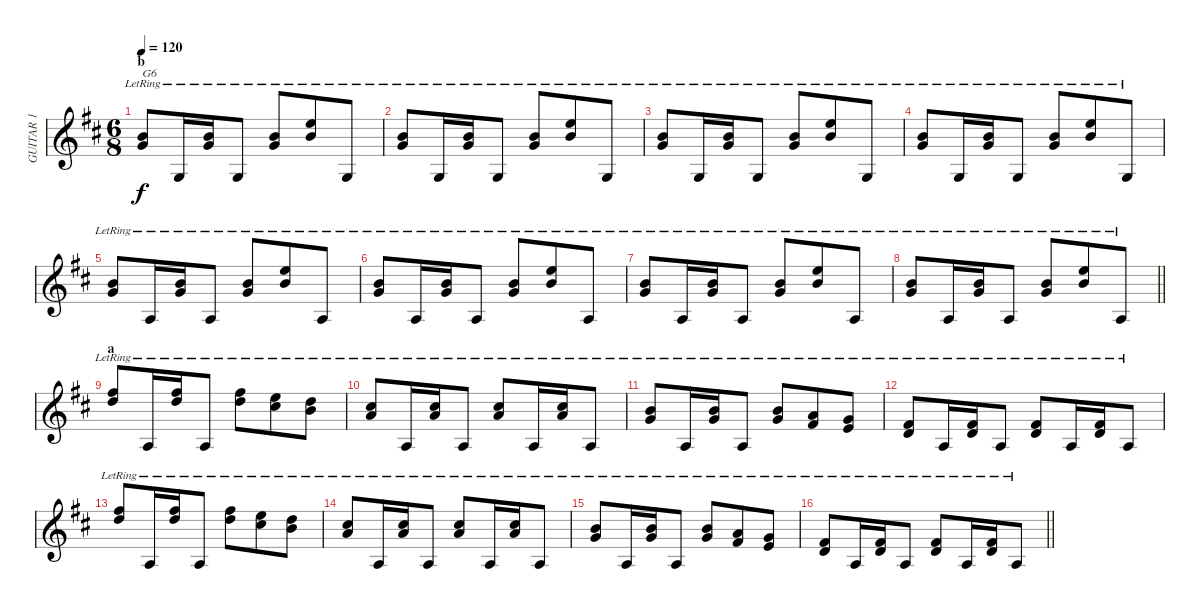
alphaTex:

\track ("GUITAR 1" "GUITAR 1") {instrument acousticguitarnylon}
\staff {score}
\tuning (E4 B3 G3 D3 A2 E2) {hide}
\ts (6 8)
\section ("" "b")
\tempo 120
\clef g2
\ks d
(4.3{lr} 5.4{lr}).8{txt "G6" dy f} 3.6{lr}.16 (4.3{lr} 5.4{lr}).16 3.6{lr}.8 (4.3{lr} 5.4{lr}).8 (0.1{lr} 0.2{lr}).8 3.6{lr}.8 |
(4.3{lr} 5.4{lr}).8 3.6{lr}.16 (4.3{lr} 5.4{lr}).16 3.6{lr}.8 (4.3{lr} 5.4{lr}).8 (0.1{lr} 0.2{lr}).8 3.6{lr}.8 |
(4.3{lr} 5.4{lr}).8 3.6{lr}.16 (4.3{lr} 5.4{lr}).16 3.6{lr}.8 (4.3{lr} 5.4{lr}).8 (0.1{lr} 0.2{lr}).8 3.6{lr}.8 |
(4.3{lr} 5.4{lr}).8 3.6{lr}.16 (4.3{lr} 5.4{lr}).16 3.6{lr}.8 (4.3{lr} 5.4{lr}).8 (0.1{lr} 0.2{lr}).8 3.6{lr}.8 |
(4.3{lr} 5.4{lr}).8 5.6{lr}.16 (4.3{lr} 5.4{lr}).16 5.6{lr}.8 (4.3{lr} 5.4{lr}).8 (0.1{lr} 0.2{lr}).8 5.6{lr}.8 |
(4.3{lr} 5.4{lr}).8 5.6{lr}.16 (4.3{lr} 5.4{lr}).16 5.6{lr}.8 (4.3{lr} 5.4{lr}).8 (0.1{lr} 0.2{lr}).8 5.6{lr}.8 |
(4.3{lr} 5.4{lr}).8 5.6{lr}.16 (4.3{lr} 5.4{lr}).16 5.6{lr}.8 (4.3{lr} 5.4{lr}).8 (0.1{lr} 0.2{lr}).8 5.6{lr}.8 |
\barLineRight lightlight
(4.3{lr} 5.4{lr}).8 5.6{lr}.16 (4.3{lr} 5.4{lr}).16 5.6{lr}.8 (4.3{lr} 5.4{lr}).8 (0.1{lr} 0.2{lr}).8 5.6{lr}.8 |
\section ("" "a")
(11.3{lr} 12.4{lr}).8 0.5{lr}.16 (11.3{lr} 12.4{lr}).16 0.5{lr}.8 (11.3{lr} 12.4{lr}).8 (9.3{lr} 11.4{lr}).8 (7.3{lr} 9.4{lr}).8 |
(6.3{lr} 7.4{lr}).8 0.5{lr}.16 (6.3{lr} 7.4{lr}).16 0.5{lr}.8 (6.3{lr} 7.4{lr}).8 0.5{lr}.16 (6.3{lr} 7.4{lr}).16 0.5{lr}.8 |
(4.3{lr} 5.4{lr}).8 0.5{lr}.16 (4.3{lr} 5.4{lr}).16 0.5{lr}.8 (4.3{lr} 5.4{lr}).8 (2.3{lr} 4.4{lr}).8 (5.4{lr} 7.5{lr}).8 |
(4.4{lr} 5.5{lr}).8 5.6{lr}.16 (4.4{lr} 5.5{lr}).16 5.6{lr}.8 (4.4{lr} 5.5{lr}).8 5.6{lr}.16 (4.4{lr} 5.5{lr}).16 5.6{lr}.8 |
(11.3{lr} 12.4{lr}).8 0.5{lr}.16 (11.3{lr} 12.4{lr}).16 0.5{lr}.8 (11.3{lr} 12.4{lr}).8 (9.3{lr} 11.4{lr}).8 (7.3{lr} 9.4{lr}).8 |
(6.3{lr} 7.4{lr}).8 0.5{lr}.16 (6.3{lr} 7.4{lr}).16 0.5{lr}.8 (6.3{lr} 7.4{lr}).8 0.5{lr}.16 (6.3{lr} 7.4{lr}).16 0.5{lr}.8 |
(4.3{lr} 5.4{lr}).8 0.5{lr}.16 (4.3{lr} 5.4{lr}).16 0.5{lr}.8 (4.3{lr} 5.4{lr}).8 (2.3{lr} 4.4{lr}).8 (5.4{lr} 7.5{lr}).8 |
\barLineRight lightlight
(4.4{lr} 5.5{lr}).8 5.6{lr}.16 (4.4{lr} 5.5{lr}).16 5.6{lr}.8 (4.4{lr} 5.5{lr}).8 5.6{lr}.16 (4.4{lr} 5.5{lr}).16 5.6{lr}.8
